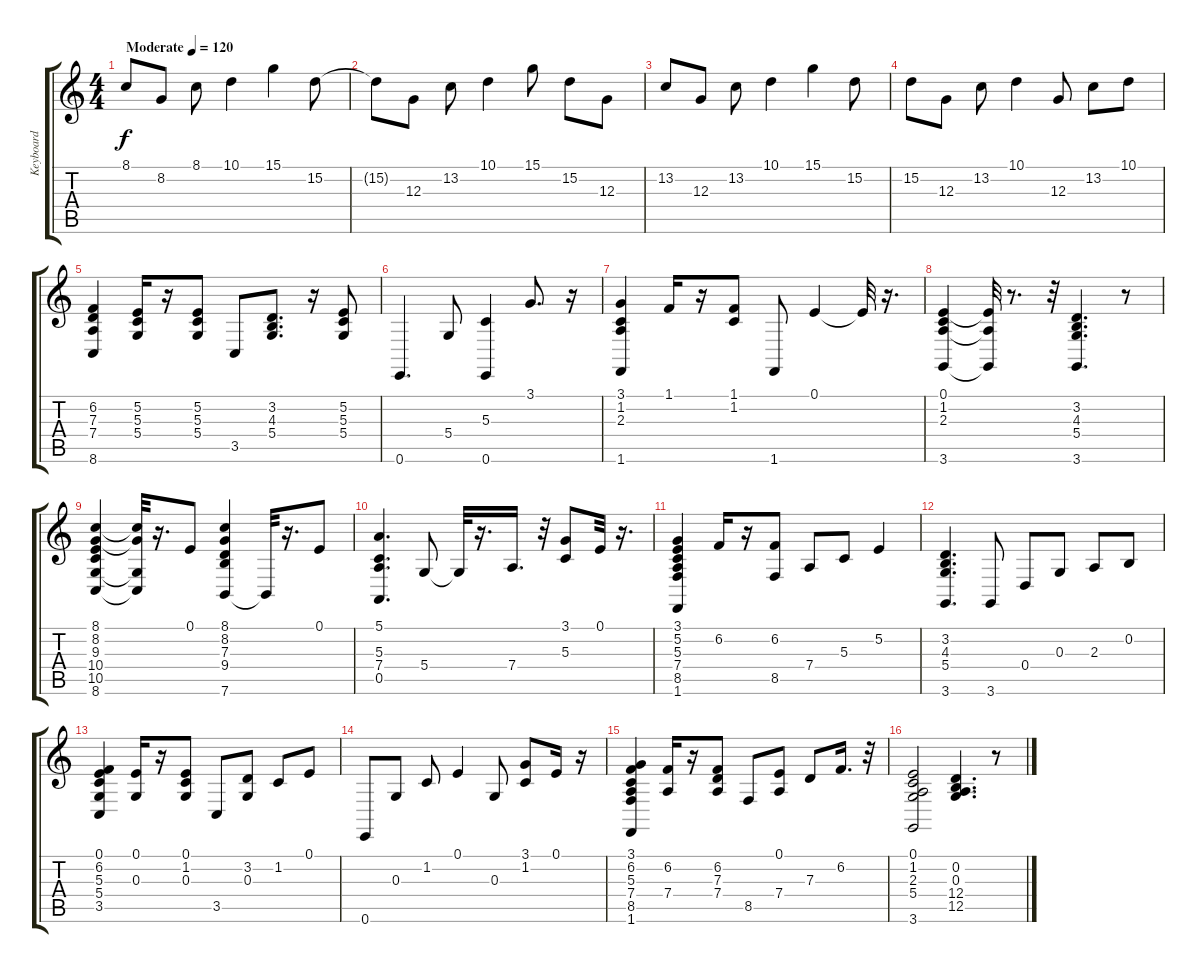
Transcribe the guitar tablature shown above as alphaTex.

\track ("Keyboard" "Keyboard") {instrument vibraphone}
\staff {score tabs}
\tuning (E4 B3 G3 D3 A2 E2) {hide}
\ts (4 4)
\tempo (120 "Moderate")
\clef g2
\ks c
8.1.8{dy f instrument vibraphone} 8.2.8 8.1.8 10.1.4 15.1.4 15.2.8 |
15.2{t}.8 12.3.8 13.2.8 10.1.4 15.1.8 15.2.8 12.3.8 |
13.2.8 12.3.8 13.2.8 10.1.4 15.1.4 15.2.8 |
15.2.8 12.3.8 13.2.8 10.1.4 12.3.8 13.2.8 10.1.8 |
(6.2 7.3 7.4 8.6).4 (5.2 5.3 5.4).16 r.16 (5.2 5.3 5.4).8 3.5.8 (3.2 4.3 5.4).8{d} r.16 (5.2 5.3 5.4).8 |
0.6.4{d} 5.4.8 (5.3 0.6).4 3.1.8{d} r.16 |
(3.1 1.2 2.3 1.6).4 1.1.16 r.16 (1.1 1.2).8 1.6.8 0.1.4 0.1{t}.32 r.16{d} |
(0.1 1.2 2.3 3.6).4 (0.1{t} 2.3{t} 3.6{t}).32 r.8{d} r.32 (3.2 4.3 5.4 3.6).4{d} r.8 |
(8.1 8.2 9.3 10.4 10.5 8.6).4 (8.1{t} 8.2{t} 10.5{t} 8.6{t}).32 r.16{d} 0.1.8 (8.1 8.2 7.3 9.4 7.6).4 7.6{t}.32 r.16{d} 0.1.8 |
(5.1 5.3 7.4 0.5).4{d} 5.4.8 5.4{t}.32 r.16{d} 7.4.16{d} r.32 (3.1 5.3).8 0.1.32 r.16{d} |
(3.1 5.2 5.3 7.4 8.5 1.6).4 6.2.16 r.16 (6.2 8.5).8 7.4.8 5.3.8 5.2.4 |
(3.2 4.3 5.4 3.6).4{d} 3.6.8 0.4.8 0.3.8 2.3.8 0.2.8 |
(0.1 6.2 5.3 5.4 3.5).4 (0.1 0.3).16 r.16 (0.1 1.2 0.3).8 3.5.8 (3.2 0.3).8 1.2.8 0.1.8 |
0.6.8 0.3.8 1.2.8 0.1.4 0.3.8 (3.1 1.2).8 0.1.16 r.16 |
(3.1 6.2 5.3 7.4 8.5 1.6).4 (6.2 7.4).16 r.16 (6.2 7.3 7.4).8 8.5.8 (0.1 7.4).8 7.3.8 6.2.16{d} r.32 |
(0.1 1.2 2.3 5.4 3.6).2 (0.2 0.3 12.4 12.5).4{d} r.8
